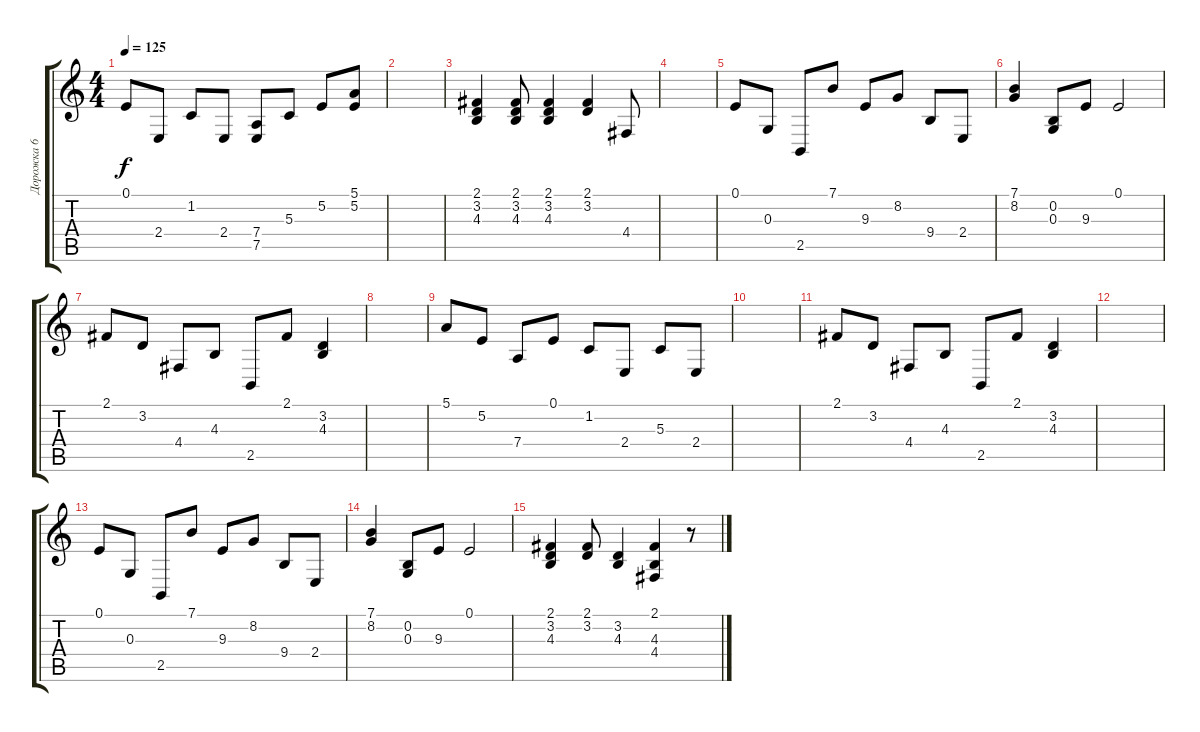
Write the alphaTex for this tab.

\track ("Дорожка 6" "Дорожка 6") {instrument acousticgrandpiano}
\staff {score tabs}
\tuning (E4 B3 G3 D3 A2 E2) {hide}
\ts (4 4)
\tempo 125
\clef g2
\ks c
0.1.8{dy f} 2.4.8 1.2.8 2.4.8 (7.4 7.5).8 5.3.8 5.2.8 (5.1 5.2).8 |
|
(2.1 3.2 4.3).4 (2.1 3.2 4.3).8 (2.1 3.2 4.3).4 (2.1 3.2).4 4.4.8 |
|
0.1.8 0.3.8 2.5.8 7.1.8 9.3.8 8.2.8 9.4.8 2.4.8 |
(7.1 8.2).4 (0.2 0.3).8 9.3.8 0.1.2 |
2.1.8 3.2.8 4.4.8 4.3.8 2.5.8 2.1.8 (3.2 4.3).4 |
|
5.1.8 5.2.8 7.4.8 0.1.8 1.2.8 2.4.8 5.3.8 2.4.8 |
|
2.1.8 3.2.8 4.4.8 4.3.8 2.5.8 2.1.8 (3.2 4.3).4 |
|
0.1.8 0.3.8 2.5.8 7.1.8 9.3.8 8.2.8 9.4.8 2.4.8 |
(7.1 8.2).4 (0.2 0.3).8 9.3.8 0.1.2 |
(2.1 3.2 4.3).4 (2.1 3.2).8 (3.2 4.3).4 (2.1 4.3 4.4).4 r.8
